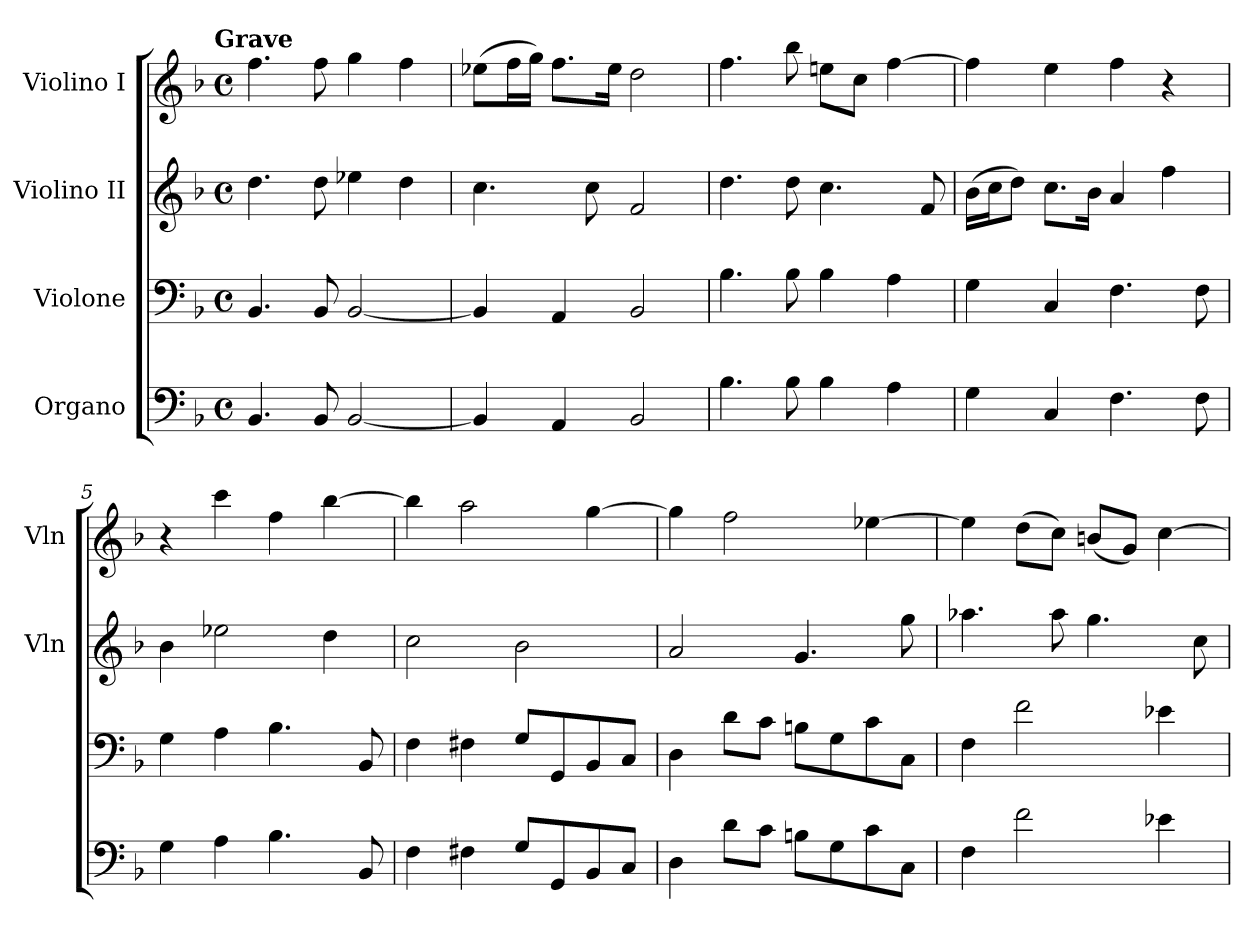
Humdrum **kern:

**kern	**kern	**kern	**kern
*part4	*part3	*part2	*part1
*staff4	*staff3	*staff2	*staff1
*I"Organo	*I"Violone	*I"Violino II	*I"Violino I
*	*	*I'Vln	*I'Vln
*clefF4	*clefF4	*clefG2	*clefG2
*k[b-]	*k[b-]	*k[b-]	*k[b-]
*F:	*F:	*F:	*F:
!!LO:TX:omd:t=Grave
*M4/4	*M4/4	*M4/4	*M4/4
*met(c)	*met(c)	*met(c)	*met(c)
*MM40	*MM40	*MM40	*MM40
=1	=1	=1	=1
4.BB-	4.BB-	4.dd	4.ff
8BB-	8BB-	8dd	8ff
[2BB-	[2BB-	4ee-X	4gg
.	.	4dd	4ff
=2	=2	=2	=2
4BB-]	4BB-]	4.cc	(8ee-XL
.	.	.	16ffL
.	.	.	16ggJJ)
4AA	4AA	.	8.ffL
.	.	8cc	.
.	.	.	16ee-Jk
2BB-	2BB-	2f	2dd
=3	=3	=3	=3
4.B-	4.B-	4.dd	4.ff
8B-	8B-	8dd	8bb-
4B-	4B-	4.cc	8eenL
.	.	.	8ccJ
4A	4A	.	[4ff
.	.	8f	.
=4	=4	=4	=4
4G	4G	(16b-LL	4ff]
.	.	16ccJ	.
.	.	8ddJ)	.
4C	4C	8.ccL	4ee
.	.	16b-Jk	.
4.F	4.F	4a	4ff
.	.	4ff	4r
8F	8F	.	.
=5	=5	=5	=5
4G	4G	4b-	4r
4A	4A	2ee-X	4ccc
4.B-	4.B-	.	4ff
.	.	4dd	[4bb-
8BB-	8BB-	.	.
=6	=6	=6	=6
4F	4F	2cc	4bb-]
4F#X	4F#X	.	2aa
8GL	8GL	2b-	.
8GG	8GG	.	.
8BB-	8BB-	.	[4gg
8CJ	8CJ	.	.
=7	=7	=7	=7
4D	4D	2a	4gg]
8dL	8dL	.	2ff
8cJ	8cJ	.	.
8BnL	8BnL	4.g	.
8G	8G	.	.
8c	8c	.	[4ee-X
8CJ	8CJ	8gg	.
=8	=8	=8	=8
4F	4F	4.aa-X	4ee-]
2f	2f	.	(8ddL
.	.	8aa-	8ccJ)
.	.	4.gg	(8bnL
.	.	.	8gJ)
4e-X	4e-X	.	[4cc
.	.	8cc	.
=	=	=	=
*-	*-	*-	*-
